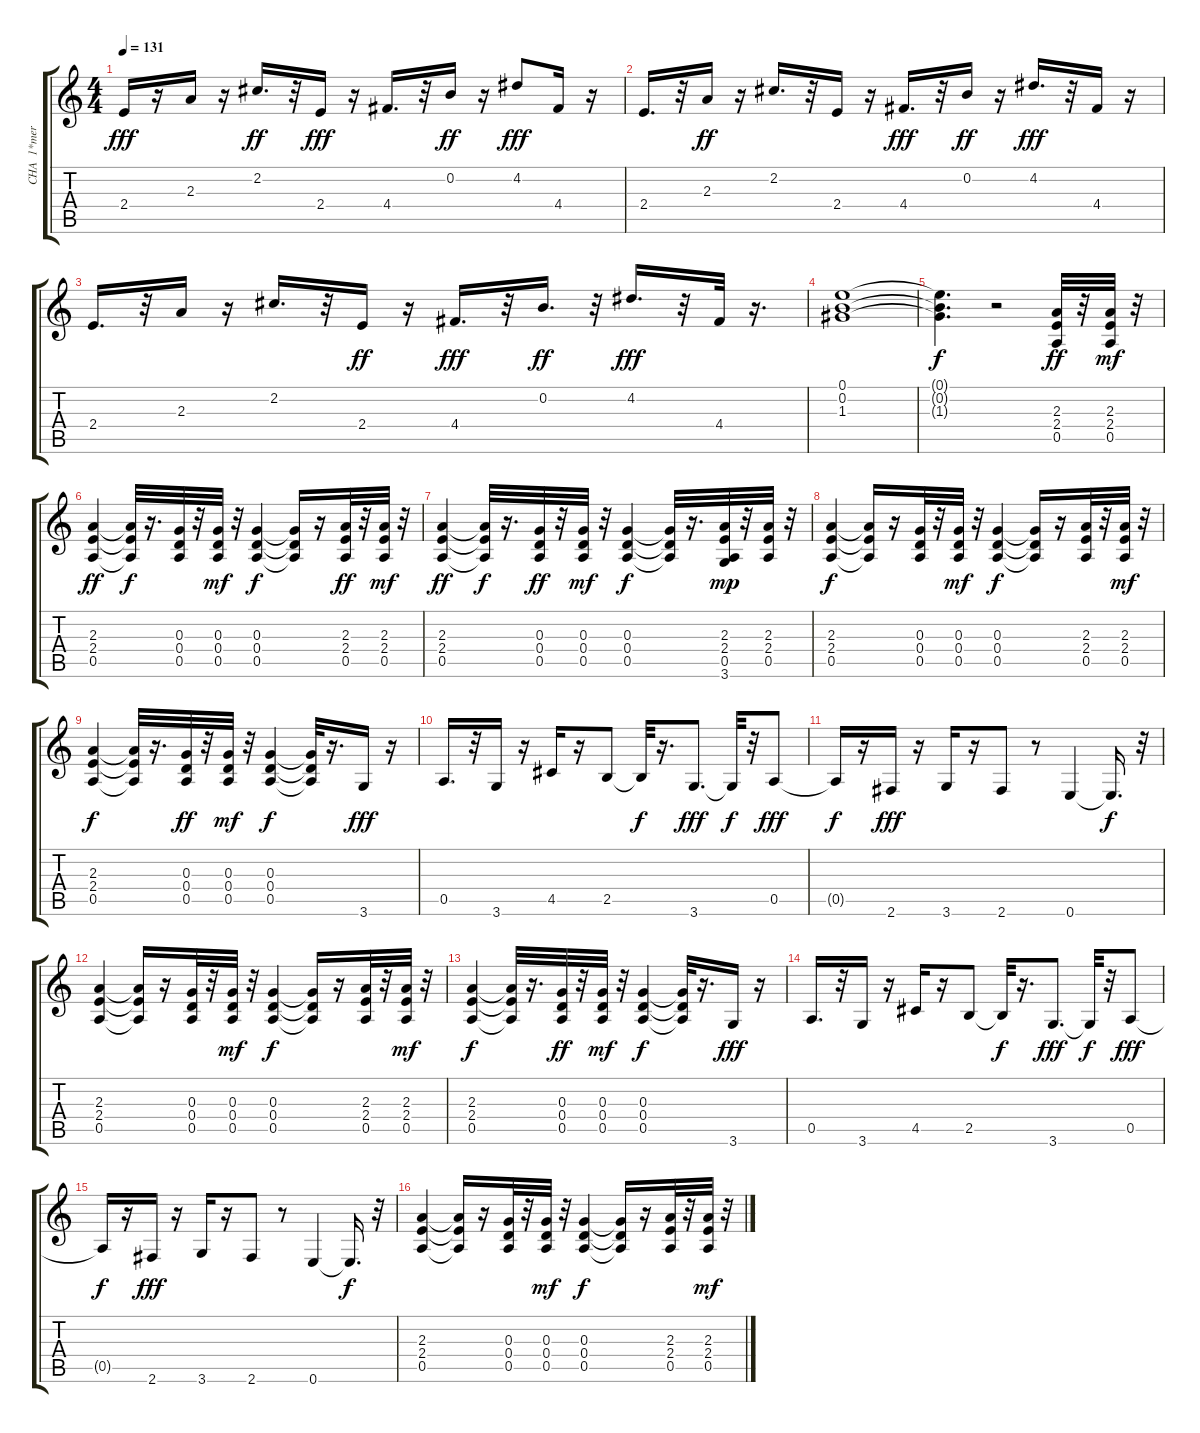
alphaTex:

\track ("CHA  1*merged" "CHA  1*mer") {instrument overdrivenguitar}
\staff {score tabs}
\tuning (E4 B3 G3 D3 A2 E2) {hide}
\ts (4 4)
\tempo 131
\clef g2
\ks c
2.4.16{dy fff} r.16 2.3.16 r.16 2.2.16{d dy ff} r.32 2.4.16{dy fff} r.16 4.4.16{d} r.32 0.2.16{dy ff} r.16 4.2.8{dy fff} 4.4.16 r.16 |
2.4.16{d} r.32 2.3.16{dy ff} r.16 2.2.16{d} r.32 2.4.16 r.16 4.4.16{d dy fff} r.32 0.2.16{dy ff} r.16 4.2.16{d dy fff} r.32 4.4.16 r.16 |
2.4.16{d} r.32 2.3.16 r.16 2.2.16{d} r.32 2.4.16{dy ff} r.16 4.4.16{d dy fff} r.32 0.2.16{d dy ff} r.32 4.2.16{d dy fff} r.32 4.4.32 r.16{d} |
(0.1 0.2 1.3).1 |
(0.1{t} 0.2{t} 1.3{t}).4{d dy f} r.2 (2.3 2.4 0.5).32{dy ff} r.32 (2.3 2.4 0.5).32{dy mf} r.32 |
(2.3 2.4 0.5).4{dy ff} (2.3{t} 2.4{t} 0.5{t}).32{dy f} r.16{d} (0.3 0.4 0.5).32 r.32 (0.3 0.4 0.5).32{dy mf} r.32 (0.3 0.4 0.5).4{dy f} (0.3{t} 0.4{t} 0.5{t}).16 r.16 (2.3 2.4 0.5).32{dy ff} r.32 (2.3 2.4 0.5).32{dy mf} r.32 |
(2.3 2.4 0.5).4{dy ff} (2.3{t} 2.4{t} 0.5{t}).32{dy f} r.16{d} (0.3 0.4 0.5).32{dy ff} r.32 (0.3 0.4 0.5).32{dy mf} r.32 (0.3 0.4 0.5).4{dy f} (0.3{t} 0.4{t} 0.5{t}).32 r.16{d} (2.3 2.4 0.5 3.6).32{dy mp} r.32 (2.3 2.4 0.5).32 r.32 |
(2.3 2.4 0.5).4{dy f} (2.3{t} 2.4{t} 0.5{t}).16 r.16 (0.3 0.4 0.5).32 r.32 (0.3 0.4 0.5).32{dy mf} r.32 (0.3 0.4 0.5).4{dy f} (0.3{t} 0.4{t} 0.5{t}).16 r.16 (2.3 2.4 0.5).32 r.32 (2.3 2.4 0.5).32{dy mf} r.32 |
(2.3 2.4 0.5).4{dy f} (2.3{t} 2.4{t} 0.5{t}).32 r.16{d} (0.3 0.4 0.5).32{dy ff} r.32 (0.3 0.4 0.5).32{dy mf} r.32 (0.3 0.4 0.5).4{dy f} (0.3{t} 0.4{t} 0.5{t}).32 r.16{d} 3.6.16{dy fff} r.16 |
0.5.16{d} r.32 3.6.16 r.16 4.5.16 r.16 2.5.8 2.5{t}.32{dy f} r.16{d} 3.6.8{d dy fff} 3.6{t}.32{dy f} r.32 0.5.8{dy fff} |
0.5{t}.16{dy f} r.16 2.6.16{dy fff} r.16 3.6.16 r.16 2.6.8 r.8 0.6.4 0.6{t}.16{d dy f} r.32 |
(2.3 2.4 0.5).4 (2.3{t} 2.4{t} 0.5{t}).16 r.16 (0.3 0.4 0.5).32 r.32 (0.3 0.4 0.5).32{dy mf} r.32 (0.3 0.4 0.5).4{dy f} (0.3{t} 0.4{t} 0.5{t}).16 r.16 (2.3 2.4 0.5).32 r.32 (2.3 2.4 0.5).32{dy mf} r.32 |
(2.3 2.4 0.5).4{dy f} (2.3{t} 2.4{t} 0.5{t}).32 r.16{d} (0.3 0.4 0.5).32{dy ff} r.32 (0.3 0.4 0.5).32{dy mf} r.32 (0.3 0.4 0.5).4{dy f} (0.3{t} 0.4{t} 0.5{t}).32 r.16{d} 3.6.16{dy fff} r.16 |
0.5.16{d} r.32 3.6.16 r.16 4.5.16 r.16 2.5.8 2.5{t}.32{dy f} r.16{d} 3.6.8{d dy fff} 3.6{t}.32{dy f} r.32 0.5.8{dy fff} |
0.5{t}.16{dy f} r.16 2.6.16{dy fff} r.16 3.6.16 r.16 2.6.8 r.8 0.6.4 0.6{t}.16{d dy f} r.32 |
(2.3 2.4 0.5).4 (2.3{t} 2.4{t} 0.5{t}).16 r.16 (0.3 0.4 0.5).32 r.32 (0.3 0.4 0.5).32{dy mf} r.32 (0.3 0.4 0.5).4{dy f} (0.3{t} 0.4{t} 0.5{t}).16 r.16 (2.3 2.4 0.5).32 r.32 (2.3 2.4 0.5).32{dy mf} r.32
